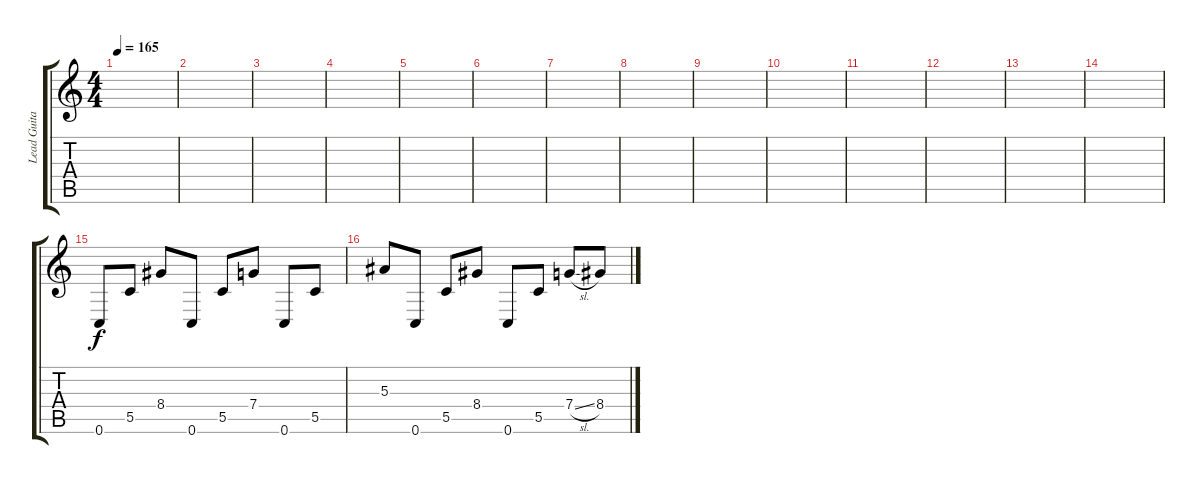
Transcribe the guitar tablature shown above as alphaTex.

\track ("Lead Guitar #1" "Lead Guita") {instrument distortionguitar}
\staff {score tabs}
\tuning (D4 A3 F3 C3 G2 C2) {hide}
\ts (4 4)
\tempo 165
\clef g2
\ks c
|
|
|
|
|
|
|
|
|
|
|
|
|
|
0.6.8 5.5.8 8.4.8 0.6.8 5.5.8 7.4.8 0.6.8 5.5.8 |
5.3.8 0.6.8 5.5.8 8.4.8 0.6.8 5.5.8 7.4{sl}.8 8.4.8
